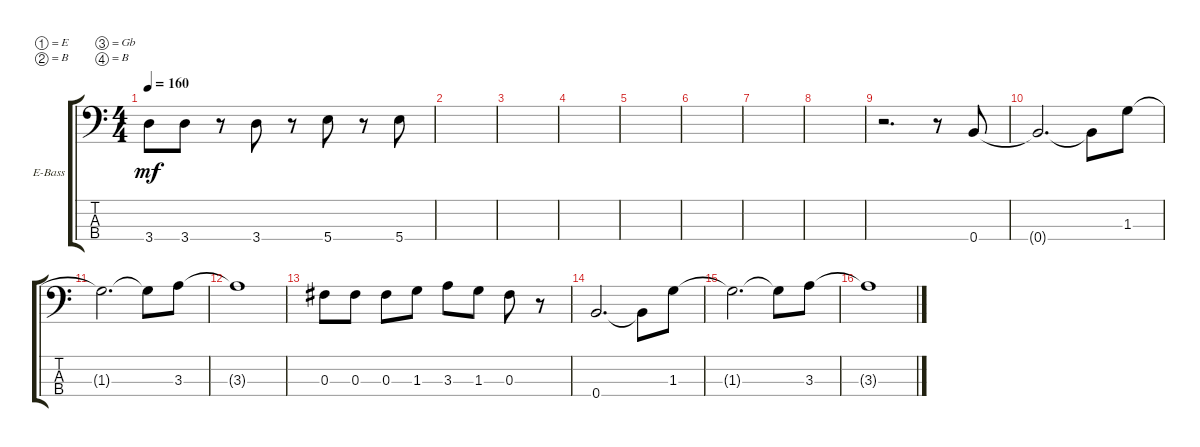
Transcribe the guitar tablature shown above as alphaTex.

\defaultSystemsLayout 4
\bracketExtendMode groupsimilarinstruments
\firstSystemTrackNameOrientation horizontal
\otherSystemsTrackNameOrientation horizontal
\track ("Electric Bass" "E-Bass") {instrument electricbassfinger}
\staff {score tabs}
\tuning (E3 B2 Gb2 B1)
\ts (4 4)
\tempo 160
\clef f4
\scale
0.333333
\ks c
3.4.8{dy mf} 3.4.8 r.8 3.4.8 r.8 5.4.8 r.8 5.4.8 |
\scale
0.333333 |
\scale
0.333333 |
\scale
0.333333 |
\scale
0.333333 |
\scale
0.333333 |
\scale
0.333333 |
\scale
0.333333 |
\scale
0.333333 r.2{d} r.8 0.4.8 |
\scale
0.333333 0.4{t}.2{d} 0.4{t}.8 1.3.8 |
\scale
0.333333 1.3{t}.2{d} 1.3{t}.8 3.3.8 |
\scale
0.333333 3.3{t}.1 |
\scale
0.333333 0.3.8 0.3.8 0.3.8 1.3.8 3.3.8 1.3.8 0.3.8 r.8 |
\scale
0.333333 0.4.2{d} 0.4{t}.8 1.3.8 |
\scale
0.333333 1.3{t}.2{d} 1.3{t}.8 3.3.8 |
\scale
0.333333 3.3{t}.1
